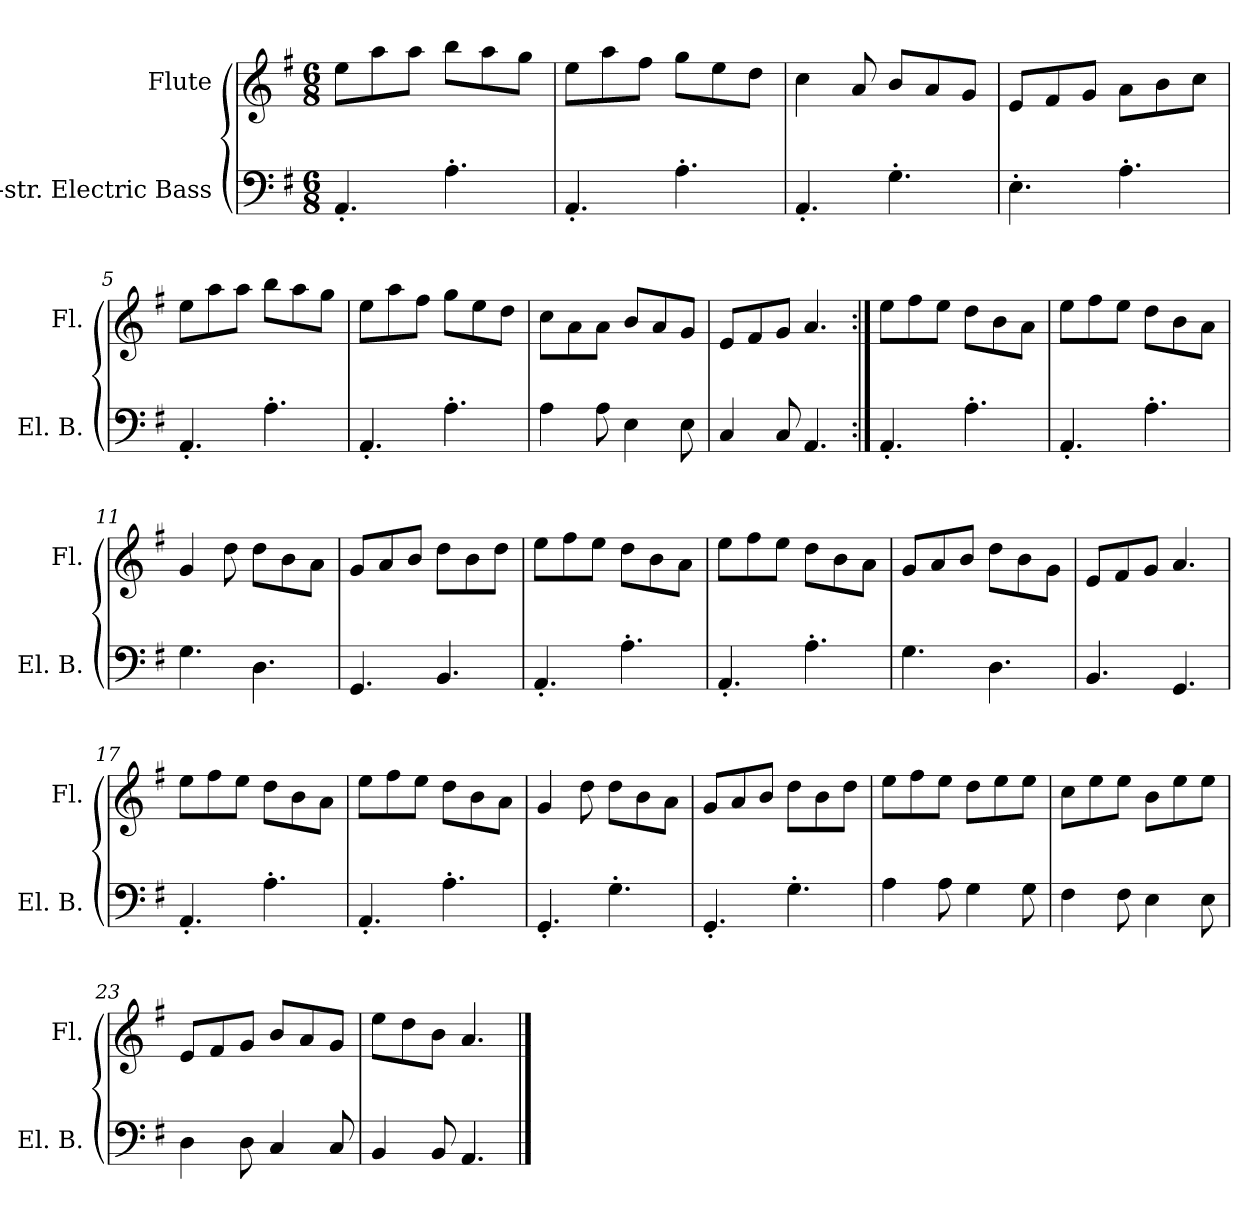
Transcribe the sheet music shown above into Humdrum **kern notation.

**kern	**kern
*part2	*part1
*staff2	*staff1
*I"5-str. Electric Bass	*I"Flute
*I'El. B.	*I'Fl.
*clefF4	*clefG2
*ITrd7c12	*
*k[f#]	*k[f#]
*M6/8	*M6/8
=1	=1
4.AAA'/	8ee\L
.	8aa\
.	8aa\J
4.AA'\	8bb\L
.	8aa\
.	8gg\J
=2	=2
4.AAA'/	8ee\L
.	8aa\
.	8ff#\J
4.AA'\	8gg\L
.	8ee\
.	8dd\J
=3	=3
4.AAA'/	4cc\
.	8a/
4.GG'\	8b/L
.	8a/
.	8g/J
=4	=4
4.EE'\	8e/L
.	8f#/
.	8g/J
4.AA'\	8a\L
.	8b\
.	8cc\J
=5	=5
4.AAA'/	8ee\L
.	8aa\
.	8aa\J
4.AA'\	8bb\L
.	8aa\
.	8gg\J
!!LO:LB:g=z
=6	=6
4.AAA'/	8ee\L
.	8aa\
.	8ff#\J
4.AA'\	8gg\L
.	8ee\
.	8dd\J
=7	=7
4AA\	8cc\L
.	8a\
8AA\	8a\J
4EE\	8b/L
.	8a/
8EE\	8g/J
=8	=8
4CC/	8e/L
.	8f#/
8CC/	8g/J
4.AAA/	4.a/
=9:|!	=9:|!
4.AAA'/	8ee\L
.	8ff#\
.	8ee\J
4.AA'\	8dd\L
.	8b\
.	8a\J
=10	=10
4.AAA'/	8ee\L
.	8ff#\
.	8ee\J
4.AA'\	8dd\L
.	8b\
.	8a\J
=11	=11
4.GG\	4g/
.	8dd\
4.DD\	8dd\L
.	8b\
.	8a\J
!!LO:LB:g=z
=12	=12
4.GGG/	8g/L
.	8a/
.	8b/J
4.BBB/	8dd\L
.	8b\
.	8dd\J
=13	=13
4.AAA'/	8ee\L
.	8ff#\
.	8ee\J
4.AA'\	8dd\L
.	8b\
.	8a\J
=14	=14
4.AAA'/	8ee\L
.	8ff#\
.	8ee\J
4.AA'\	8dd\L
.	8b\
.	8a\J
=15	=15
4.GG\	8g/L
.	8a/
.	8b/J
4.DD\	8dd\L
.	8b\
.	8g\J
=16	=16
4.BBB/	8e/L
.	8f#/
.	8g/J
4.GGG/	4.a/
=17	=17
4.AAA'/	8ee\L
.	8ff#\
.	8ee\J
4.AA'\	8dd\L
.	8b\
.	8a\J
!!LO:LB:g=z
=18	=18
4.AAA'/	8ee\L
.	8ff#\
.	8ee\J
4.AA'\	8dd\L
.	8b\
.	8a\J
=19	=19
4.GGG'/	4g/
.	8dd\
4.GG'\	8dd\L
.	8b\
.	8a\J
=20	=20
4.GGG'/	8g/L
.	8a/
.	8b/J
4.GG'\	8dd\L
.	8b\
.	8dd\J
=21	=21
4AA\	8ee\L
.	8ff#\
8AA\	8ee\J
4GG\	8dd\L
.	8ee\
8GG\	8ee\J
=22	=22
4FF#\	8cc\L
.	8ee\
8FF#\	8ee\J
4EE\	8b\L
.	8ee\
8EE\	8ee\J
=23	=23
4DD\	8e/L
.	8f#/
8DD\	8g/J
4CC/	8b/L
.	8a/
8CC/	8g/J
!!LO:LB:g=z
=24	=24
4BBB/	8ee\L
.	8dd\
8BBB/	8b\J
4.AAA/	4.a/
==	==
*-	*-
